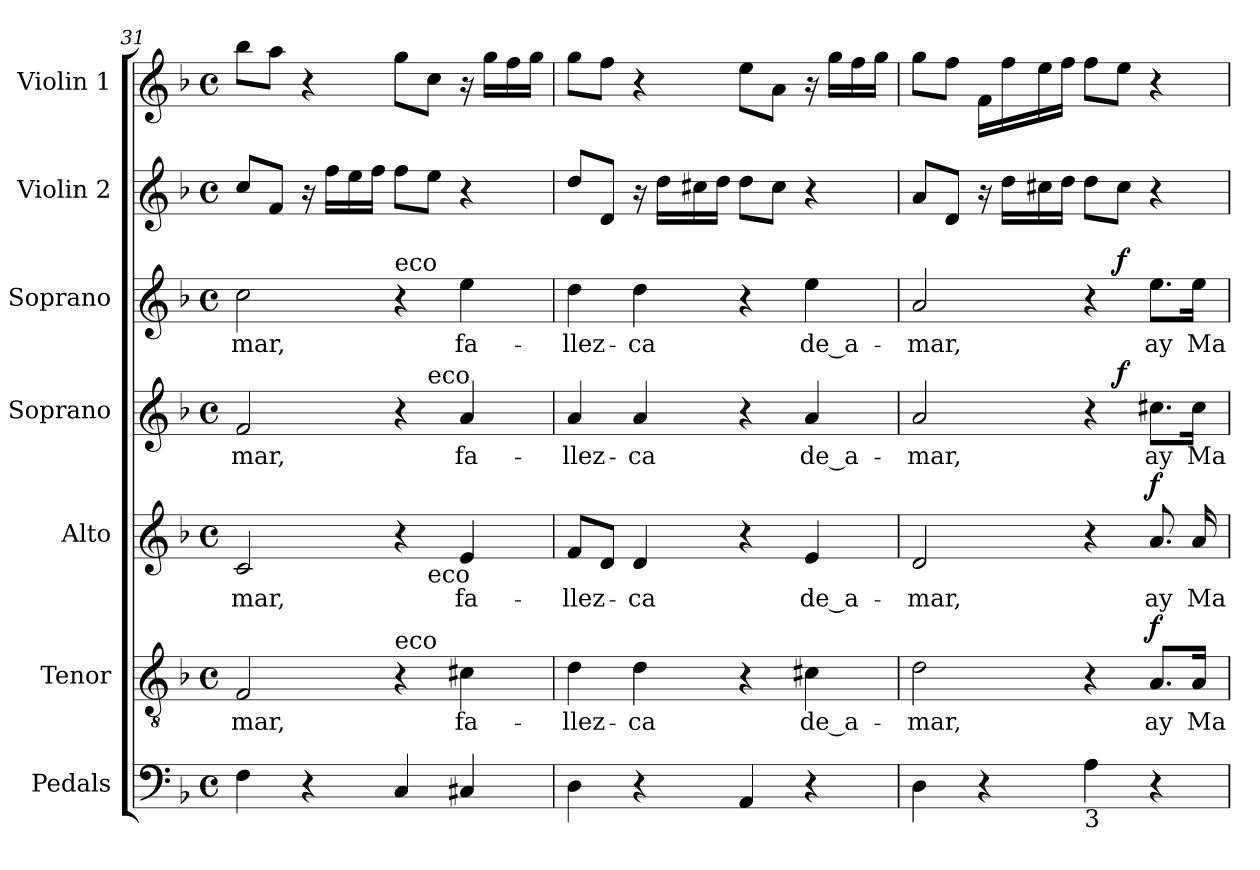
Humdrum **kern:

**kern	**kern	**text	**dynam	**kern	**text	**dynam	**kern	**text	**dynam	**kern	**text	**dynam	**kern	**kern
*part7	*part6	*part6	*part6	*part5	*part5	*part5	*part4	*part4	*part4	*part3	*part3	*part3	*part2	*part1
*staff7	*staff6	*staff6	*staff6	*staff5	*staff5	*staff5	*staff4	*staff4	*staff4	*staff3	*staff3	*staff3	*staff2	*staff1
*I"Pedals	*I"Tenor	*	*	*I"Alto	*	*	*I"Soprano	*	*	*I"Soprano	*	*	*I"Violin 2	*I"Violin 1
*I'Ped.	*I'T.	*	*	*I'A.	*	*	*I'S.	*	*	*I'S.	*	*	*I'Vln. 2	*I'Vln. 1
*clefF4	*clefGv2	*	*	*clefG2	*	*	*clefG2	*	*	*clefG2	*	*	*clefG2	*clefG2
*	*ITrd7c12	*	*	*	*	*	*	*	*	*	*	*	*	*
*k[b-]	*k[b-]	*	*	*k[b-]	*	*	*k[b-]	*	*	*k[b-]	*	*	*k[b-]	*k[b-]
*F:	*F:	*	*	*F:	*	*	*F:	*	*	*F:	*	*	*F:	*F:
*M4/4	*M4/4	*	*	*M4/4	*	*	*M4/4	*	*	*M4/4	*	*	*M4/4	*M4/4
*met(c)	*met(c)	*	*	*met(c)	*	*	*met(c)	*	*	*met(c)	*	*	*met(c)	*met(c)
=31	=31	=31	=31	=31	=31	=31	=31	=31	=31	=31	=31	=31	=31	=31
!	!	!LO:LY:b:color=#000000	!	!	!	!	!	!	!	!	!	!	!	!
!	!	!	!	!	!LO:LY:b:color=#000000	!	!	!	!	!	!	!	!	!
!	!	!	!	!	!	!	!	!LO:LY:b:color=#000000	!	!	!	!	!	!
!	!	!	!	!	!	!	!	!	!	!	!LO:LY:b:color=#000000	!	!	!
*	*	*	*	*^	*	*	*^	*	*	*	*	*	*	*
4Fi\	2FFi/	-mar,	.	2ci/	2ryy	-mar,	.	2fi/	2ryy	-mar,	.	2cci\	-mar,	.	8cci/L	8bb-i\L
.	.	.	.	.	.	.	.	.	.	.	.	.	.	.	8fi/J	8aai\J
4r	.	.	.	.	.	.	.	.	.	.	.	.	.	.	16r	4r
.	.	.	.	.	.	.	.	.	.	.	.	.	.	.	16ffi\LL	.
.	.	.	.	.	.	.	.	.	.	.	.	.	.	.	16eei\	.
.	.	.	.	.	.	.	.	.	.	.	.	.	.	.	16ffi\JJ	.
!	!	!	!	!	!	!	!	!	!	!	!	!LO:TX:a:t=eco	!	!	!	!
!	!LO:TX:a:t=eco	!	!	!	!	!	!	!	!	!	!	!	!	!	!	!
4Ci/	4r	.	.	4r	8ryy	.	.	4r	8ryy	.	.	4r	.	.	8ffi\L	8ggi\L
!	!	!	!	!	!	!	!	!	!LO:TX:a:t=eco	!	!	!	!	!	!	!
!	!	!	!	!	!LO:TX:b:t=eco	!	!	!	!	!	!	!	!	!	!	!
.	.	.	.	.	4.ryy	.	.	.	4.ryy	.	.	.	.	.	8eei\J	8cci\J
!	!	!LO:LY:b:color=#000000	!	!	!	!	!	!	!	!	!	!	!	!	!	!
!	!	!	!	!	!	!LO:LY:b:color=#000000	!	!	!	!	!	!	!	!	!	!
!	!	!	!	!	!	!	!	!	!	!LO:LY:b:color=#000000	!	!	!	!	!	!
!	!	!	!	!	!	!	!	!	!	!	!	!	!LO:LY:b:color=#000000	!	!	!
4C#Xi/	4C#Xi\	fa-	.	4ei/	.	fa-	.	4ai/	.	fa-	.	4eei\	fa-	.	4r	16r
.	.	.	.	.	.	.	.	.	.	.	.	.	.	.	.	16ggi\LL
.	.	.	.	.	.	.	.	.	.	.	.	.	.	.	.	16ffi\
.	.	.	.	.	.	.	.	.	.	.	.	.	.	.	.	16ggi\JJ
*	*	*	*	*v	*v	*	*	*	*	*	*	*	*	*	*	*
*	*	*	*	*	*	*	*v	*v	*	*	*	*	*	*	*
=32	=32	=32	=32	=32	=32	=32	=32	=32	=32	=32	=32	=32	=32	=32
*	*	*	*	*^	*	*	*^	*	*	*	*	*	*	*
!	!	!LO:LY:b:color=#000000	!	!	!	!	!	!	!	!	!	!	!	!	!	!
*	*	*	*	*v	*v	*	*	*	*	*	*	*	*	*	*	*
*	*	*	*	*	*	*	*v	*v	*	*	*	*	*	*	*
*	*	*	*	*^	*	*	*^	*	*	*	*	*	*	*
!	!	!	!	!	!	!LO:LY:b:color=#000000	!	!	!	!	!	!	!	!	!	!
*	*	*	*	*v	*v	*	*	*	*	*	*	*	*	*	*	*
*	*	*	*	*	*	*	*v	*v	*	*	*	*	*	*	*
*	*	*	*	*^	*	*	*^	*	*	*	*	*	*	*
!	!	!	!	!	!	!	!	!	!	!LO:LY:b:color=#000000	!	!	!	!	!	!
*	*	*	*	*v	*v	*	*	*	*	*	*	*	*	*	*	*
*	*	*	*	*	*	*	*v	*v	*	*	*	*	*	*	*
*	*	*	*	*^	*	*	*^	*	*	*	*	*	*	*
!	!	!	!	!	!	!	!	!	!	!	!	!	!LO:LY:b:color=#000000	!	!	!
*	*	*	*	*v	*v	*	*	*	*	*	*	*	*	*	*	*
*	*	*	*	*	*	*	*v	*v	*	*	*	*	*	*	*
4Di\	4Di\	-llez-	.	8fi/L	-llez-	.	4ai/	-llez-	.	4ddi\	-llez-	.	8ddi/L	8ggi\L
.	.	.	.	8di/J	.	.	.	.	.	.	.	.	8di/J	8ffi\J
!	!	!LO:LY:b:color=#000000	!	!	!	!	!	!	!	!	!	!	!	!
!	!	!	!	!	!LO:LY:b:color=#000000	!	!	!	!	!	!	!	!	!
!	!	!	!	!	!	!	!	!LO:LY:b:color=#000000	!	!	!	!	!	!
!	!	!	!	!	!	!	!	!	!	!	!LO:LY:b:color=#000000	!	!	!
4r	4Di\	-ca	.	4di/	-ca	.	4ai/	-ca	.	4ddi\	-ca	.	16r	4r
.	.	.	.	.	.	.	.	.	.	.	.	.	16ddi\LL	.
.	.	.	.	.	.	.	.	.	.	.	.	.	16cc#Xi\	.
.	.	.	.	.	.	.	.	.	.	.	.	.	16ddi\JJ	.
4AAi/	4r	.	.	4r	.	.	4r	.	.	4r	.	.	8ddi\L	8eei\L
.	.	.	.	.	.	.	.	.	.	.	.	.	8cc#i\J	8ai\J
!	!	!LO:LY:b:color=#000000	!	!	!	!	!	!	!	!	!	!	!	!
!	!	!	!	!	!LO:LY:b:color=#000000	!	!	!	!	!	!	!	!	!
!	!	!	!	!	!	!	!	!LO:LY:b:color=#000000	!	!	!	!	!	!
!	!	!	!	!	!	!	!	!	!	!	!LO:LY:b:color=#000000	!	!	!
4r	4C#Xi\	de_a-	.	4ei/	de_a-	.	4ai/	de_a-	.	4eei\	de_a-	.	4r	16r
.	.	.	.	.	.	.	.	.	.	.	.	.	.	16ggi\LL
.	.	.	.	.	.	.	.	.	.	.	.	.	.	16ffi\
.	.	.	.	.	.	.	.	.	.	.	.	.	.	16ggi\JJ
=33	=33	=33	=33	=33	=33	=33	=33	=33	=33	=33	=33	=33	=33	=33
!	!	!LO:LY:b:color=#000000	!	!	!	!	!	!	!	!	!	!	!	!
!	!	!	!	!	!LO:LY:b:color=#000000	!	!	!	!	!	!	!	!	!
!	!	!	!	!	!	!	!	!LO:LY:b:color=#000000	!	!	!	!	!	!
!	!	!	!	!	!	!	!	!	!	!	!LO:LY:b:color=#000000	!	!	!
*	*	*	*	*	*	*	*^	*	*	*^	*	*	*	*
4Di\	2Di\	-mar,	.	2di/	-mar,	.	2ai/	2ryy	-mar,	.	2ai/	2ryy	-mar,	.	8ai/L	8ggi\L
.	.	.	.	.	.	.	.	.	.	.	.	.	.	.	8di/J	8ffi\J
4r	.	.	.	.	.	.	.	.	.	.	.	.	.	.	16r	16fi\LL
.	.	.	.	.	.	.	.	.	.	.	.	.	.	.	16ddi\LL	16ffi\
.	.	.	.	.	.	.	.	.	.	.	.	.	.	.	16cc#Xi\	16eei\
.	.	.	.	.	.	.	.	.	.	.	.	.	.	.	16ddi\JJ	16ffi\JJ
!LO:TX:b:t=3	!	!	!	!	!	!	!	!	!	!	!	!	!	!	!	!
4Ai\	4r	.	.	4r	.	.	4r	8ryy	.	.	4r	8ryy	.	.	8ddi\L	8ffi\L
.	.	.	.	.	.	.	.	4.ryy	.	f	.	4.ryy	.	f	8cc#i\J	8eei\J
!	!	!LO:LY:b:color=#000000	!	!	!	!	!	!	!	!	!	!	!	!	!	!
!	!	!	!	!	!LO:LY:b:color=#000000	!	!	!	!	!	!	!	!	!	!	!
!	!	!	!	!	!	!	!	!	!LO:LY:b:color=#000000	!	!	!	!	!	!	!
!	!	!	!	!	!	!	!	!	!	!	!	!	!LO:LY:b:color=#000000	!	!	!
4r	8.AAi/L	ay	f	8.ai/	ay	f	8.cc#Xi\L	.	ay	.	8.eei\L	.	ay	.	4r	4r
!	!	!LO:LY:b:color=#000000	!	!	!	!	!	!	!	!	!	!	!	!	!	!
!	!	!	!	!	!LO:LY:b:color=#000000	!	!	!	!	!	!	!	!	!	!	!
!	!	!	!	!	!	!	!	!	!LO:LY:b:color=#000000	!	!	!	!	!	!	!
!	!	!	!	!	!	!	!	!	!	!	!	!	!LO:LY:b:color=#000000	!	!	!
.	16AAi/Jk	Ma-	.	16ai/	Ma-	.	16cc#i\Jk	.	Ma-	.	16eei\Jk	.	Ma-	.	.	.
*	*	*	*	*	*	*	*v	*v	*	*	*	*	*	*	*	*
*	*	*	*	*	*	*	*	*	*	*v	*v	*	*	*	*
=	=	=	=	=	=	=	=	=	=	=	=	=	=	=
*-	*-	*-	*-	*-	*-	*-	*-	*-	*-	*-	*-	*-	*-	*-
